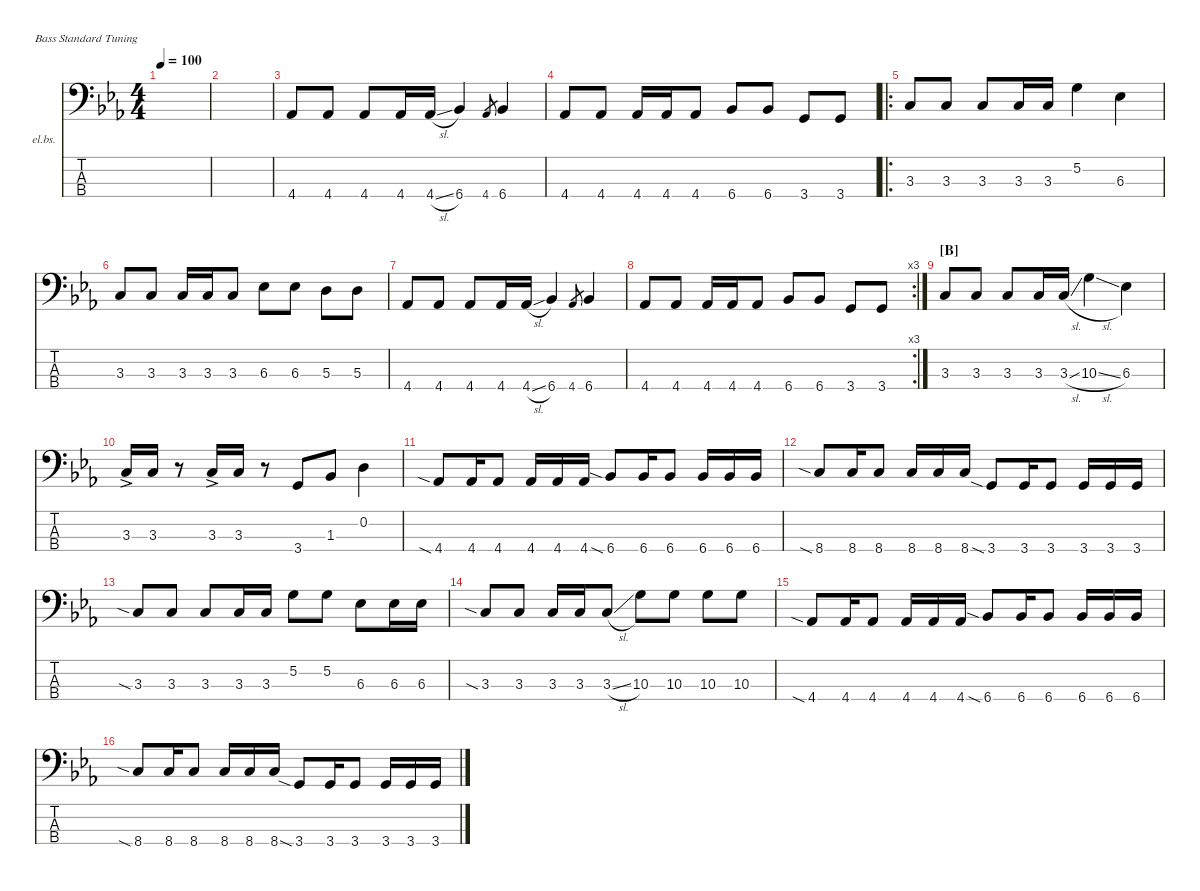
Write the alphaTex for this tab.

\defaultSystemsLayout 4
\hideDynamics
\bracketExtendMode nobrackets
\multiBarRest
\firstSystemTrackNameOrientation horizontal
\otherSystemsTrackNameOrientation horizontal
\track ("bass" "el.bs.") {instrument electricbassfinger}
\staff {score tabs}
\tuning (G2 D2 A1 E1)
\ts (4 4)
\tempo 100
\clef f4
\ks cminor
|
|
4.4.8 4.4.8 4.4.8 4.4.16 4.4{sl}.16 6.4.4 4.4.8{gr} 6.4.4 |
4.4.8 4.4.8 4.4.16 4.4.16 4.4.8 6.4.8 6.4.8 3.4.8 3.4.8 |
\ro
3.3.8 3.3.8 3.3.8 3.3.16 3.3.16 5.2.4 6.3.4 |
3.3.8 3.3.8 3.3.16 3.3.16 3.3.8 6.3.8 6.3.8 5.3.8 5.3.8 |
4.4.8 4.4.8 4.4.8 4.4.16 4.4{sl}.16 6.4.4 4.4.8{gr} 6.4.4 |
\rc 3
4.4.8 4.4.8 4.4.16 4.4.16 4.4.8 6.4.8 6.4.8 3.4.8 3.4.8 |
\beaming (8 2 2 2 2)
\section ("B" " ")
3.3.8 3.3.8 3.3.8 3.3.16 3.3{sl}.16 10.3{sl}.4 6.3.4 |
3.3{ac}.16 3.3.16 r.8 3.3{ac}.16 3.3.16 r.8 3.4.8 1.3.8 0.2.4 |
4.4{sia}.8 4.4.16 4.4.8 4.4.16 4.4.16 4.4.16 6.4{sia}.8 6.4.16 6.4.8 6.4.16 6.4.16 6.4.16 |
8.4{sia}.8 8.4.16 8.4.8 8.4.16 8.4.16 8.4.16 3.4{sia}.8 3.4.16 3.4.8 3.4.16 3.4.16 3.4.16 |
3.3{sia}.8 3.3.8 3.3.8 3.3.16 3.3.16 5.2.8 5.2.8 6.3.8 6.3.16 6.3.16 |
3.3{sia}.8 3.3.8 3.3.16 3.3.16 3.3{sl}.8 10.3.8 10.3.8 10.3.8 10.3.8 |
4.4{sia}.8 4.4.16 4.4.8 4.4.16 4.4.16 4.4.16 6.4{sia}.8 6.4.16 6.4.8 6.4.16 6.4.16 6.4.16 |
8.4{sia}.8 8.4.16 8.4.8 8.4.16 8.4.16 8.4.16 3.4{sia}.8 3.4.16 3.4.8 3.4.16 3.4.16 3.4.16
